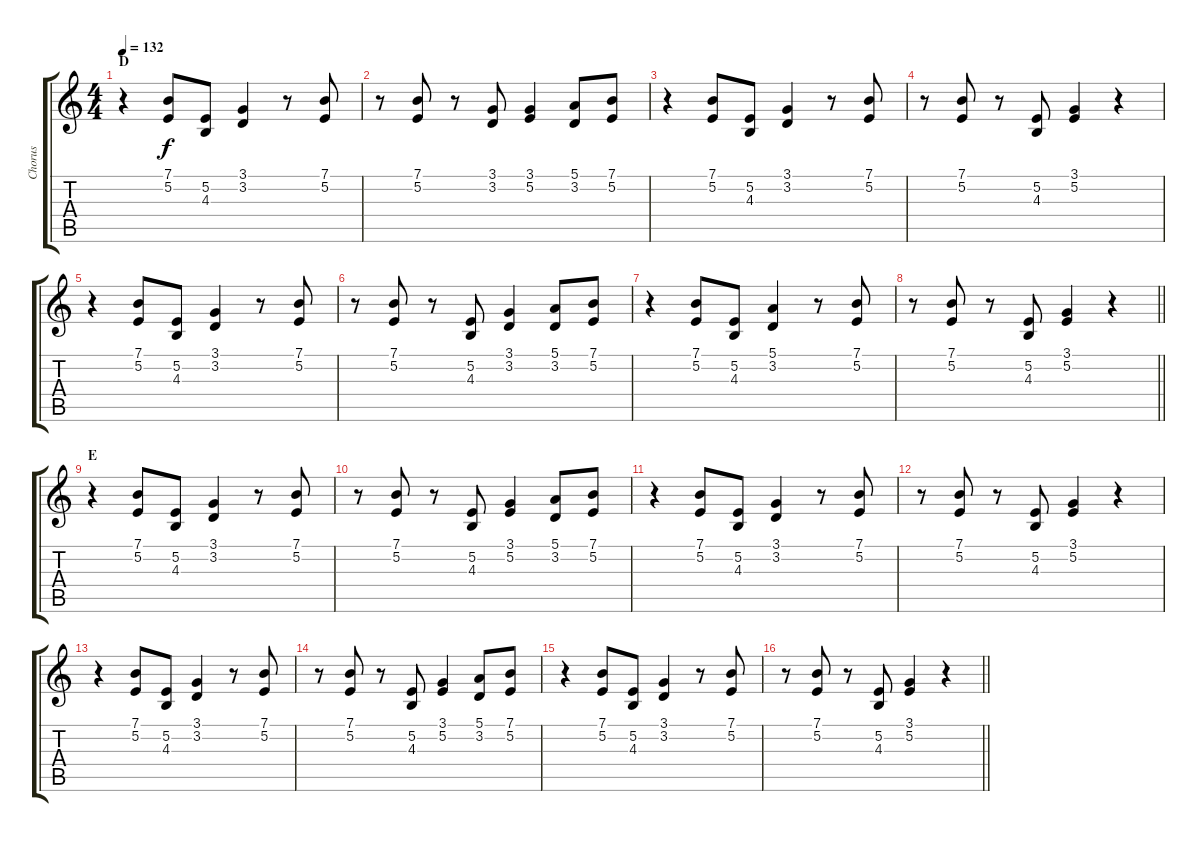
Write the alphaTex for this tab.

\track ("Chorus" "Chorus") {instrument altosax}
\staff {score tabs}
\tuning (E4 B3 G3 D3 A2 E2) {hide}
\ts (4 4)
\section ("" "D")
\tempo 132
\clef g2
\ks c
r.4{dy f} (7.1 5.2).8 (5.2 4.3).8 (3.1 3.2).4 r.8 (7.1 5.2).8 |
r.8 (7.1 5.2).8 r.8 (3.1 3.2).8 (3.1 5.2).4 (5.1 3.2).8 (7.1 5.2).8 |
r.4 (7.1 5.2).8 (5.2 4.3).8 (3.1 3.2).4 r.8 (7.1 5.2).8 |
r.8 (7.1 5.2).8 r.8 (5.2 4.3).8 (3.1 5.2).4 r.4 |
r.4 (7.1 5.2).8 (5.2 4.3).8 (3.1 3.2).4 r.8 (7.1 5.2).8 |
r.8 (7.1 5.2).8 r.8 (5.2 4.3).8 (3.1 3.2).4 (5.1 3.2).8 (7.1 5.2).8 |
r.4 (7.1 5.2).8 (5.2 4.3).8 (5.1 3.2).4 r.8 (7.1 5.2).8 |
\barLineRight lightlight
r.8 (7.1 5.2).8 r.8 (5.2 4.3).8 (3.1 5.2).4 r.4 |
\section ("" "E")
r.4 (7.1 5.2).8 (5.2 4.3).8 (3.1 3.2).4 r.8 (7.1 5.2).8 |
r.8 (7.1 5.2).8 r.8 (5.2 4.3).8 (3.1 5.2).4 (5.1 3.2).8 (7.1 5.2).8 |
r.4 (7.1 5.2).8 (5.2 4.3).8 (3.1 3.2).4 r.8 (7.1 5.2).8 |
r.8 (7.1 5.2).8 r.8 (5.2 4.3).8 (3.1 5.2).4 r.4 |
r.4 (7.1 5.2).8 (5.2 4.3).8 (3.1 3.2).4 r.8 (7.1 5.2).8 |
r.8 (7.1 5.2).8 r.8 (5.2 4.3).8 (3.1 5.2).4 (5.1 3.2).8 (7.1 5.2).8 |
r.4 (7.1 5.2).8 (5.2 4.3).8 (3.1 3.2).4 r.8 (7.1 5.2).8 |
\barLineRight lightlight
r.8 (7.1 5.2).8 r.8 (5.2 4.3).8 (3.1 5.2).4 r.4
